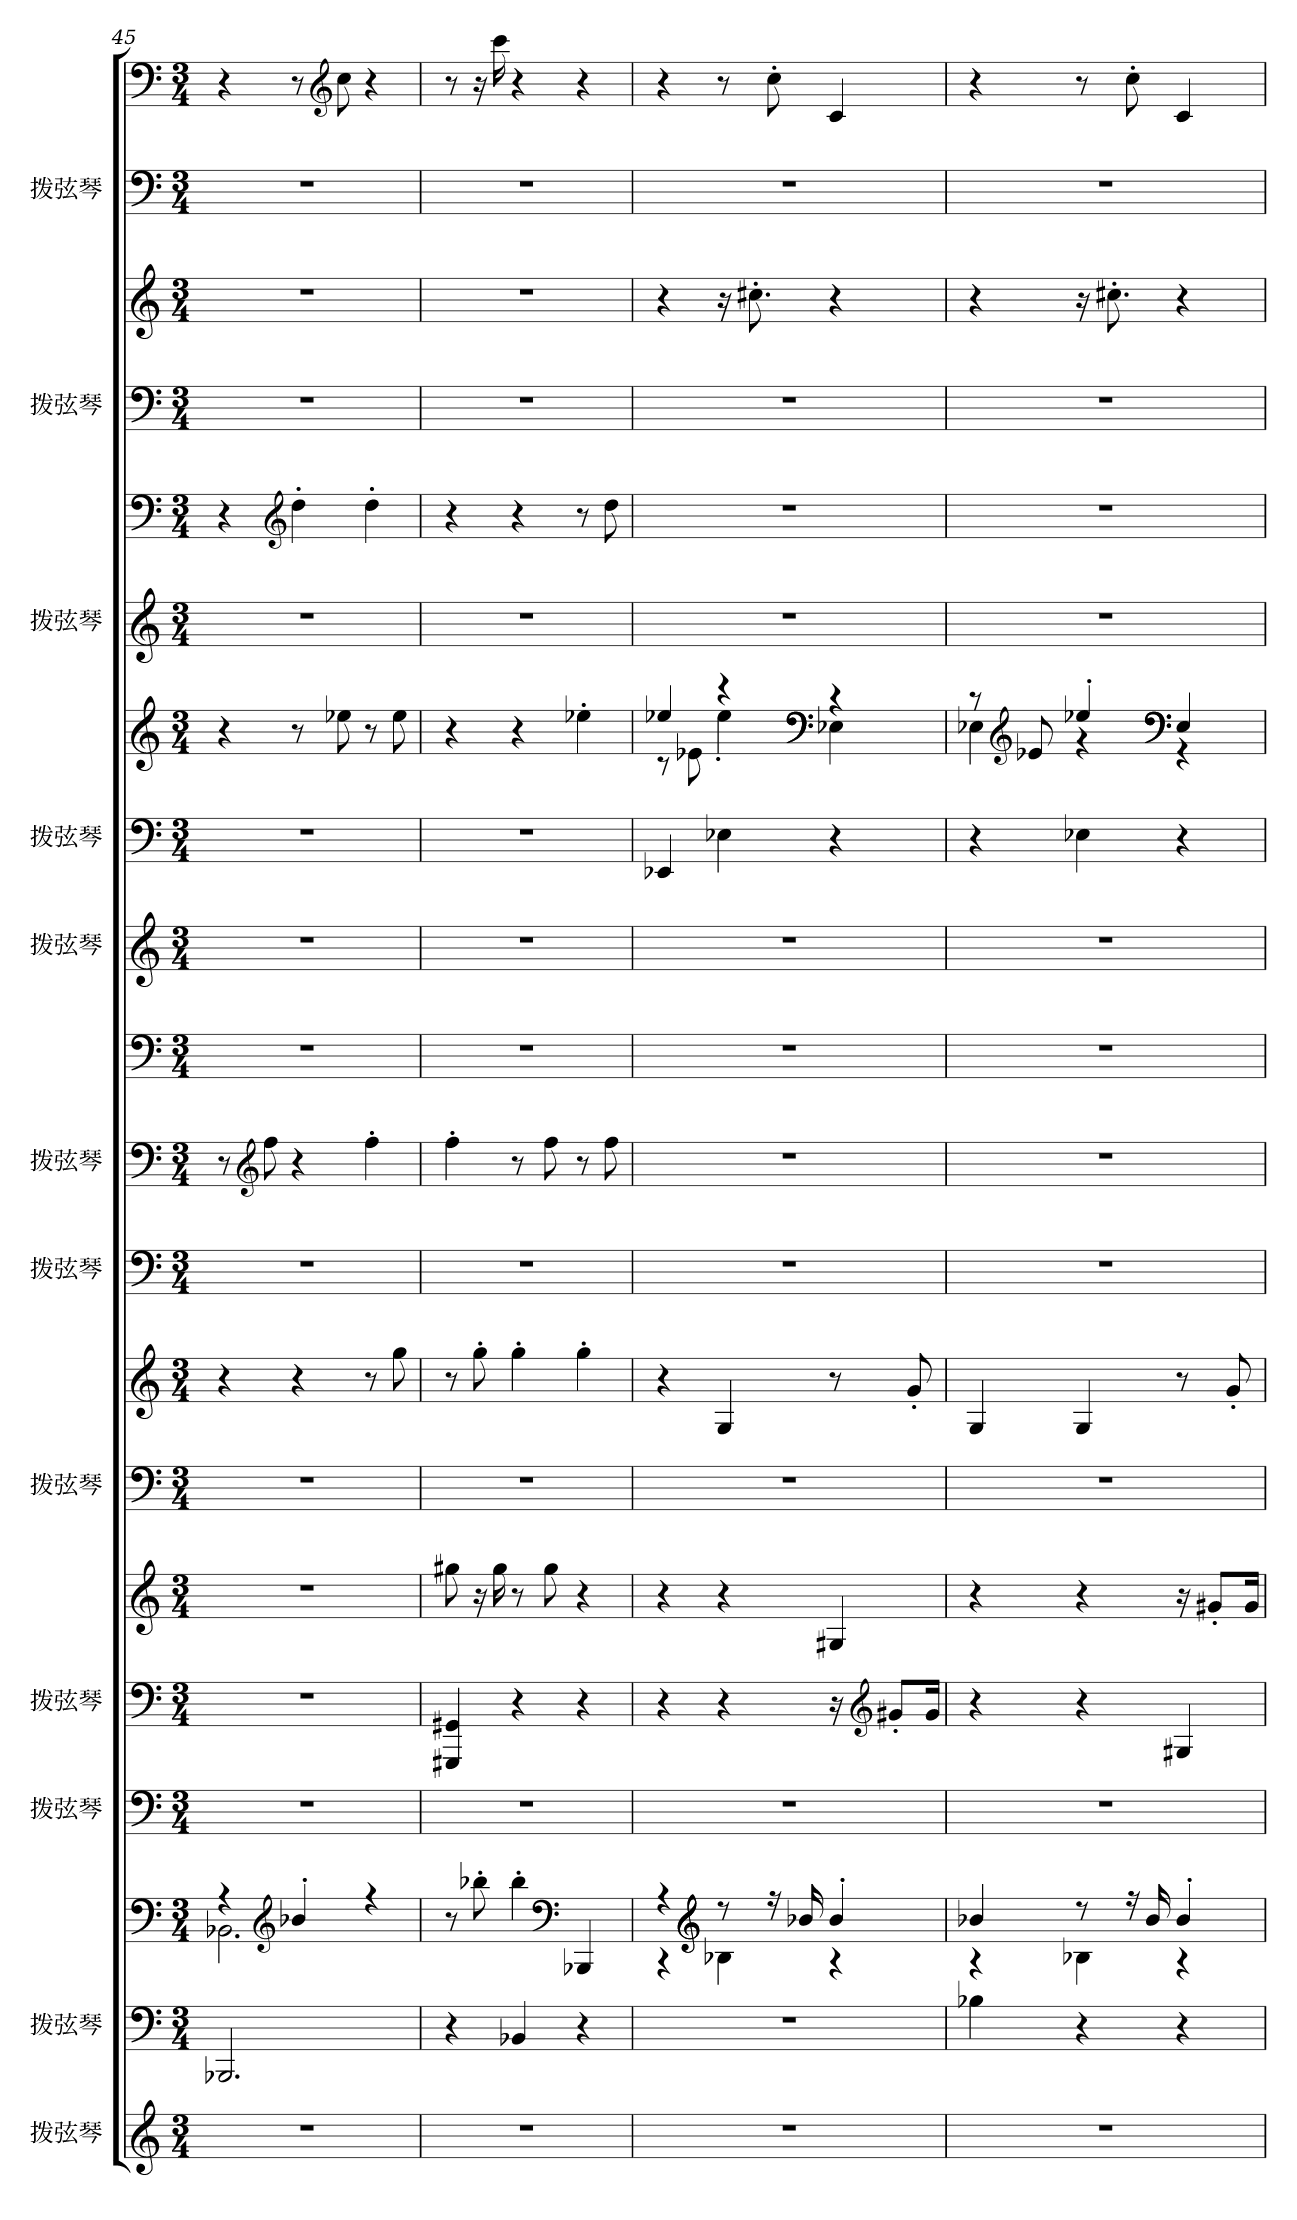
**kern	**kern	**kern	**kern	**kern	**kern	**kern	**kern	**kern	**kern	**kern	**kern	**kern	**kern	**kern	**kern	**kern	**kern	**kern	**kern
*part12	*part11	*part11	*part10	*part9	*part9	*part8	*part8	*part7	*part6	*part6	*part5	*part4	*part4	*part3	*part3	*part2	*part2	*part1	*part1
*staff20	*staff19	*staff18	*staff17	*staff16	*staff15	*staff14	*staff13	*staff12	*staff11	*staff10	*staff9	*staff8	*staff7	*staff6	*staff5	*staff4	*staff3	*staff2	*staff1
*I"拨弦琴	*I"拨弦琴	*	*I"拨弦琴	*I"拨弦琴	*	*I"拨弦琴	*	*I"拨弦琴	*I"拨弦琴	*	*I"拨弦琴	*I"拨弦琴	*	*I"拨弦琴	*	*I"拨弦琴	*	*I"拨弦琴	*
*clefG2	*clefF4	*clefF4	*clefF4	*clefF4	*clefG2	*clefF4	*clefG2	*clefF4	*clefF4	*clefF4	*clefG2	*clefF4	*clefG2	*clefG2	*clefF4	*clefF4	*clefG2	*clefF4	*clefF4
*k[]	*k[]	*k[]	*k[]	*k[]	*k[]	*k[]	*k[]	*k[]	*k[]	*k[]	*k[]	*k[]	*k[]	*k[]	*k[]	*k[]	*k[]	*k[]	*k[]
*M3/4	*M3/4	*M3/4	*M3/4	*M3/4	*M3/4	*M3/4	*M3/4	*M3/4	*M3/4	*M3/4	*M3/4	*M3/4	*M3/4	*M3/4	*M3/4	*M3/4	*M3/4	*M3/4	*M3/4
=45	=45	=45	=45	=45	=45	=45	=45	=45	=45	=45	=45	=45	=45	=45	=45	=45	=45	=45	=45
*	*	*^	*	*	*	*	*	*	*	*	*	*	*	*	*	*	*	*	*
2.r	2.BBB-X/	4r	2.BB-X\	2.r	2.r	2.r	2.r	4r	2.r	8r	2.r	2.r	2.r	4r	2.r	4r	2.r	2.r	2.r	4r
*	*	*	*	*	*	*	*	*	*	*clefG2	*	*	*	*	*	*	*	*	*	*
.	.	.	.	.	.	.	.	.	.	8ff\	.	.	.	.	.	.	.	.	.	.
*	*	*clefG2	*	*	*	*	*	*	*	*	*	*	*	*	*	*clefG2	*	*	*	*
.	.	4b-X'/	.	.	.	.	.	4r	.	4r	.	.	.	8r	.	4dd'\	.	.	.	8r
*	*	*	*	*	*	*	*	*	*	*	*	*	*	*	*	*	*	*	*	*clefG2
.	.	.	.	.	.	.	.	.	.	.	.	.	.	8ee-X\	.	.	.	.	.	8cc\
.	.	4r	.	.	.	.	.	8r	.	4ff'\	.	.	.	8r	.	4dd'\	.	.	.	4r
.	.	.	.	.	.	.	.	8gg\	.	.	.	.	.	8ee-\	.	.	.	.	.	.
*	*	*v	*v	*	*	*	*	*	*	*	*	*	*	*	*	*	*	*	*	*
=46	=46	=46	=46	=46	=46	=46	=46	=46	=46	=46	=46	=46	=46	=46	=46	=46	=46	=46	=46
2.r	4r	8r	2.r	4GGG#X/ 4GG#X/	8gg#X\	2.r	8r	2.r	4ff'\	2.r	2.r	2.r	4r	2.r	4r	2.r	2.r	2.r	8r
.	.	8bb-X'\	.	.	16r	.	8gg'\	.	.	.	.	.	.	.	.	.	.	.	16r
.	.	.	.	.	16gg#\	.	.	.	.	.	.	.	.	.	.	.	.	.	16ccc\
.	4BB-X/	4bb-'\	.	4r	8r	.	4gg'\	.	8r	.	.	.	4r	.	4r	.	.	.	4r
.	.	.	.	.	8gg#\	.	.	.	8ff\	.	.	.	.	.	.	.	.	.	.
*	*	*clefF4	*	*	*	*	*	*	*	*	*	*	*	*	*	*	*	*	*
.	4r	4BBB-X/	.	4r	4r	.	4gg'\	.	8r	.	.	.	4ee-X'\	.	8r	.	.	.	4r
.	.	.	.	.	.	.	.	.	8ff\	.	.	.	.	.	8dd\	.	.	.	.
!!LO:PB:g=z
=47	=47	=47	=47	=47	=47	=47	=47	=47	=47	=47	=47	=47	=47	=47	=47	=47	=47	=47	=47
*	*	*^	*	*	*	*	*	*	*	*	*	*	*^	*	*	*	*	*	*
2.r	2.r	4r	4r	2.r	4r	4r	2.r	4r	2.r	2.r	2.r	2.r	4EE-X/	4ee-X/	8r	2.r	2.r	2.r	4r	2.r	4r
.	.	.	.	.	.	.	.	.	.	.	.	.	.	.	8e-X\	.	.	.	.	.	.
*	*	*clefG2	*	*	*	*	*	*	*	*	*	*	*	*	*	*	*	*	*	*	*
.	.	8r	4B-X\	.	4r	4r	.	4G/	.	.	.	.	4E-X\	4r	4ee-'\	.	.	.	16r	.	8r
.	.	.	.	.	.	.	.	.	.	.	.	.	.	.	.	.	.	.	8.cc#X'\	.	.
.	.	16r	.	.	.	.	.	.	.	.	.	.	.	.	.	.	.	.	.	.	8cc'\
.	.	16b-X/	.	.	.	.	.	.	.	.	.	.	.	.	.	.	.	.	.	.	.
*	*	*	*	*	*	*	*	*	*	*	*	*	*	*clefF4	*	*	*	*	*	*	*
.	.	4b-'/	4r	.	16r	4G#X/	.	8r	.	.	.	.	4r	4r	4E-X\	.	.	.	4r	.	4c/
*	*	*	*	*	*clefG2	*	*	*	*	*	*	*	*	*	*	*	*	*	*	*	*
.	.	.	.	.	8g#X'/L	.	.	.	.	.	.	.	.	.	.	.	.	.	.	.	.
.	.	.	.	.	.	.	.	8g'/	.	.	.	.	.	.	.	.	.	.	.	.	.
.	.	.	.	.	16g#/Jk	.	.	.	.	.	.	.	.	.	.	.	.	.	.	.	.
=48	=48	=48	=48	=48	=48	=48	=48	=48	=48	=48	=48	=48	=48	=48	=48	=48	=48	=48	=48	=48	=48
2.r	4B-X\	4b-X/	4r	2.r	4r	4r	2.r	4G/	2.r	2.r	2.r	2.r	4r	8r	4E-X\	2.r	2.r	2.r	4r	2.r	4r
*	*	*	*	*	*	*	*	*	*	*	*	*	*	*clefG2	*	*	*	*	*	*	*
.	.	.	.	.	.	.	.	.	.	.	.	.	.	8e-X/	.	.	.	.	.	.	.
.	4r	8r	4B-X\	.	4r	4r	.	4G/	.	.	.	.	4E-X\	4ee-X'/	4r	.	.	.	16r	.	8r
.	.	.	.	.	.	.	.	.	.	.	.	.	.	.	.	.	.	.	8.cc#X'\	.	.
.	.	16r	.	.	.	.	.	.	.	.	.	.	.	.	.	.	.	.	.	.	8cc'\
.	.	16b-/	.	.	.	.	.	.	.	.	.	.	.	.	.	.	.	.	.	.	.
*	*	*	*	*	*	*	*	*	*	*	*	*	*	*clefF4	*	*	*	*	*	*	*
.	4r	4b-'/	4r	.	4G#X/	16r	.	8r	.	.	.	.	4r	4E-/	4r	.	.	.	4r	.	4c/
.	.	.	.	.	.	8g#X'/L	.	.	.	.	.	.	.	.	.	.	.	.	.	.	.
.	.	.	.	.	.	.	.	8g'/	.	.	.	.	.	.	.	.	.	.	.	.	.
.	.	.	.	.	.	16g#/Jk	.	.	.	.	.	.	.	.	.	.	.	.	.	.	.
*	*	*v	*v	*	*	*	*	*	*	*	*	*	*	*v	*v	*	*	*	*	*	*
=	=	=	=	=	=	=	=	=	=	=	=	=	=	=	=	=	=	=	=
*-	*-	*-	*-	*-	*-	*-	*-	*-	*-	*-	*-	*-	*-	*-	*-	*-	*-	*-	*-
